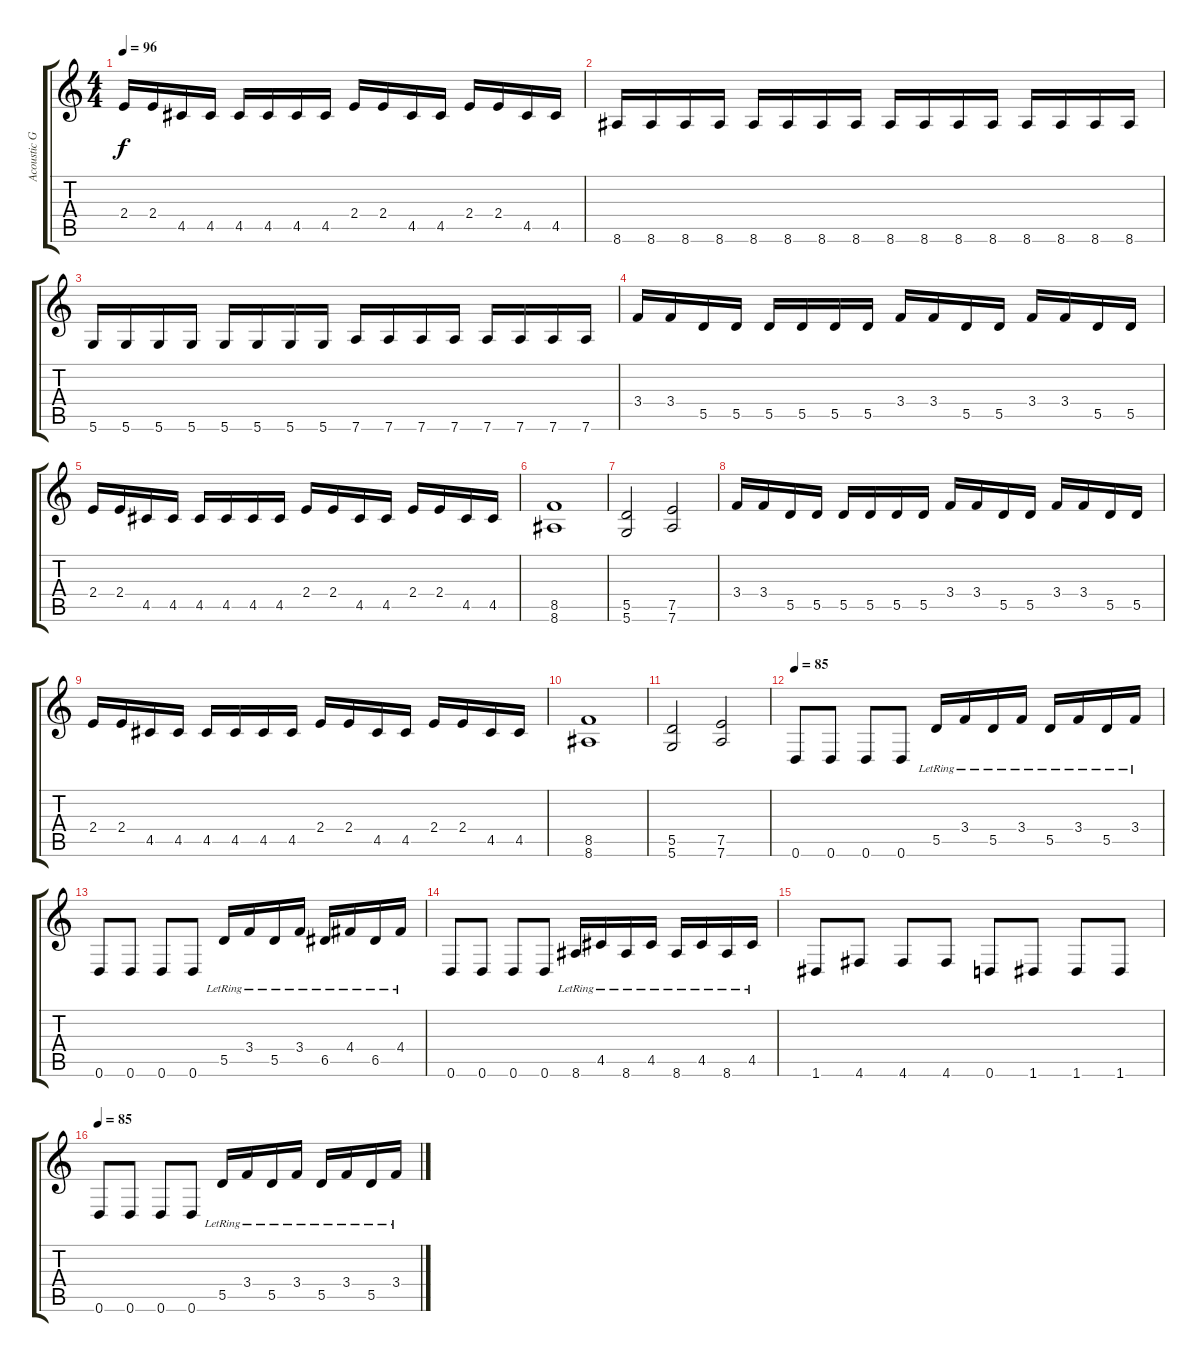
\track ("Acoustic Guitar 1" "Acoustic G") {instrument acousticguitarsteel}
\staff {score tabs}
\tuning (E4 B3 G3 D3 A2 D2) {hide}
\ts (4 4)
\tempo 96
\clef g2
\ks c
2.4.16{dy f} 2.4.16 4.5.16 4.5.16 4.5.16 4.5.16 4.5.16 4.5.16 2.4.16 2.4.16 4.5.16 4.5.16 2.4.16 2.4.16 4.5.16 4.5.16 |
8.6.16 8.6.16 8.6.16 8.6.16 8.6.16 8.6.16 8.6.16 8.6.16 8.6.16 8.6.16 8.6.16 8.6.16 8.6.16 8.6.16 8.6.16 8.6.16 |
5.6.16 5.6.16 5.6.16 5.6.16 5.6.16 5.6.16 5.6.16 5.6.16 7.6.16 7.6.16 7.6.16 7.6.16 7.6.16 7.6.16 7.6.16 7.6.16 |
3.4.16 3.4.16 5.5.16 5.5.16 5.5.16 5.5.16 5.5.16 5.5.16 3.4.16 3.4.16 5.5.16 5.5.16 3.4.16 3.4.16 5.5.16 5.5.16 |
2.4.16 2.4.16 4.5.16 4.5.16 4.5.16 4.5.16 4.5.16 4.5.16 2.4.16 2.4.16 4.5.16 4.5.16 2.4.16 2.4.16 4.5.16 4.5.16 |
(8.5 8.6).1 |
(5.5 5.6).2 (7.5 7.6).2 |
3.4.16 3.4.16 5.5.16 5.5.16 5.5.16 5.5.16 5.5.16 5.5.16 3.4.16 3.4.16 5.5.16 5.5.16 3.4.16 3.4.16 5.5.16 5.5.16 |
2.4.16 2.4.16 4.5.16 4.5.16 4.5.16 4.5.16 4.5.16 4.5.16 2.4.16 2.4.16 4.5.16 4.5.16 2.4.16 2.4.16 4.5.16 4.5.16 |
(8.5 8.6).1 |
(5.5 5.6).2 (7.5 7.6).2 |
\tempo 85
0.6.8 0.6.8 0.6.8 0.6.8 5.5{lr}.16 3.4{lr}.16 5.5{lr}.16 3.4{lr}.16 5.5{lr}.16 3.4{lr}.16 5.5{lr}.16 3.4{lr}.16 |
0.6.8 0.6.8 0.6.8 0.6.8 5.5{lr}.16 3.4{lr}.16 5.5{lr}.16 3.4{lr}.16 6.5{lr}.16 4.4{lr}.16 6.5{lr}.16 4.4{lr}.16 |
0.6.8 0.6.8 0.6.8 0.6.8 8.6{lr}.16 4.5{lr}.16 8.6{lr}.16 4.5{lr}.16 8.6{lr}.16 4.5{lr}.16 8.6{lr}.16 4.5{lr}.16 |
1.6.8 4.6.8 4.6.8 4.6.8 0.6.8 1.6.8 1.6.8 1.6.8 |
\tempo 85
0.6.8 0.6.8 0.6.8 0.6.8 5.5{lr}.16 3.4{lr}.16 5.5{lr}.16 3.4{lr}.16 5.5{lr}.16 3.4{lr}.16 5.5{lr}.16 3.4{lr}.16
